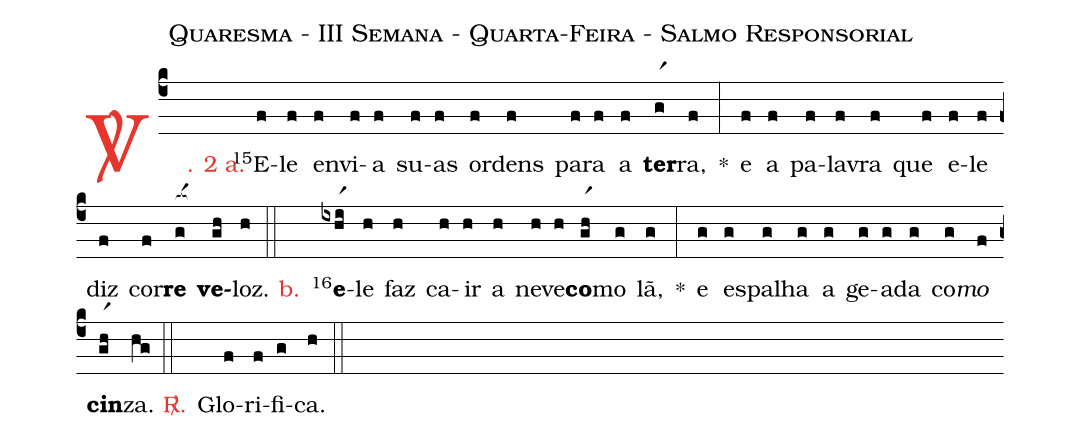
name: Quaresma - III Semana - Quarta-Feira - Salmo Responsorial;
%%
(c4)

<c><sp>V/</sp>. 2 a.</c>() <v>\VSup{15}</v>E(f)le(f) en(f)vi(f)a(f) su(f)as(f) or(f)dens(f) pa(f)ra(f) a(f) <b>ter</b>(gr1)ra,(f) *(:)
e(f) a(f) pa(f)la(f)vra(f) que(f) e(f)le(f) diz(f) cor(f)<b>re</b>(g[ocba:1{]) <b>ve</b>(gh[ocba:0}])loz.(h)

(::)

<nlba><c>b.</c>() <v>\VSup{16}</v><b>e</b></nlba>(ixhr1i)le(h) faz(h) ca(h)ir(h) a(h) ne(h)ve(h)<b>co</b>(gr1h)mo(g) lã,(g) *(:)
e(g) es(g)pa(g)lha(g) a(g) ge(g)a(g)da(g) co(g)<i>mo</i>(f) <b>cin</b>(gr1h)za.(hg)

(::)

<nlba><c><sp>R/</sp>.</c>() Glo</nlba>(f)ri(f)fi(g)ca.(h)

(::)
